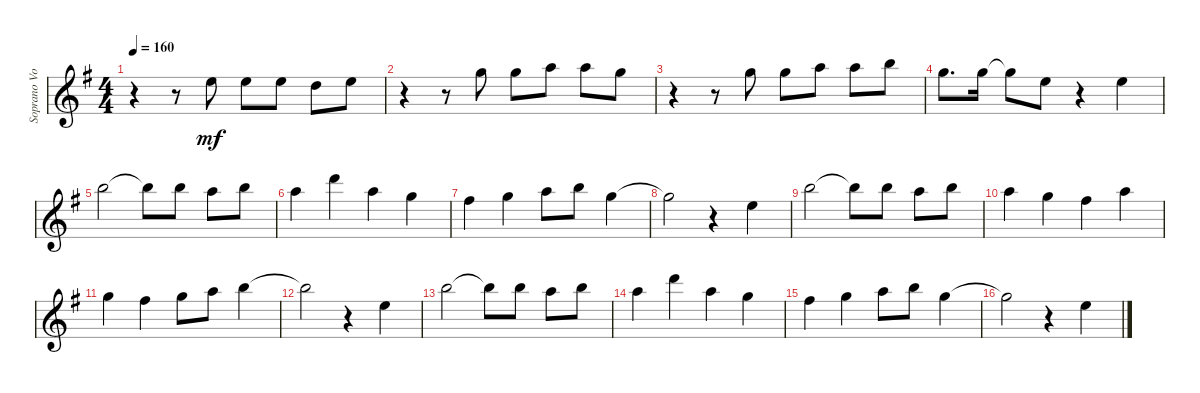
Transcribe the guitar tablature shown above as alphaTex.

\track ("Soprano Voice" "Soprano Vo") {instrument piccolo}
\staff {score}
\tuning (E4 B3 G3 D3 A2 E2 B1) {hide}
\ts (4 4)
\tempo 160
\clef g2
\ks g
r.4{dy mf} r.8 12.1.8 12.1.8 12.1.8 10.1.8 12.1.8 |
r.4 r.8 15.1.8 15.1.8 17.1.8 17.1.8 15.1.8 |
r.4 r.8 15.1.8 15.1.8 17.1.8 17.1.8 19.1.8 |
15.1.8{d} 15.1.16 15.1{t}.8 12.1.8 r.4 12.1.4 |
19.1.2 19.1{t}.8 19.1.8 17.1.8 19.1.8 |
17.1.4 22.1.4 17.1.4 15.1.4 |
14.1.4 15.1.4 17.1.8 19.1.8 15.1.4 |
15.1{t}.2 r.4 12.1.4 |
19.1.2 19.1{t}.8 19.1.8 17.1.8 19.1.8 |
17.1.4 15.1.4 14.1.4 17.1.4 |
15.1.4 14.1.4 15.1.8 17.1.8 19.1.4 |
19.1{t}.2 r.4 12.1.4 |
19.1.2 19.1{t}.8 19.1.8 17.1.8 19.1.8 |
17.1.4 22.1.4 17.1.4 15.1.4 |
14.1.4 15.1.4 17.1.8 19.1.8 15.1.4 |
15.1{t}.2 r.4 12.1.4
